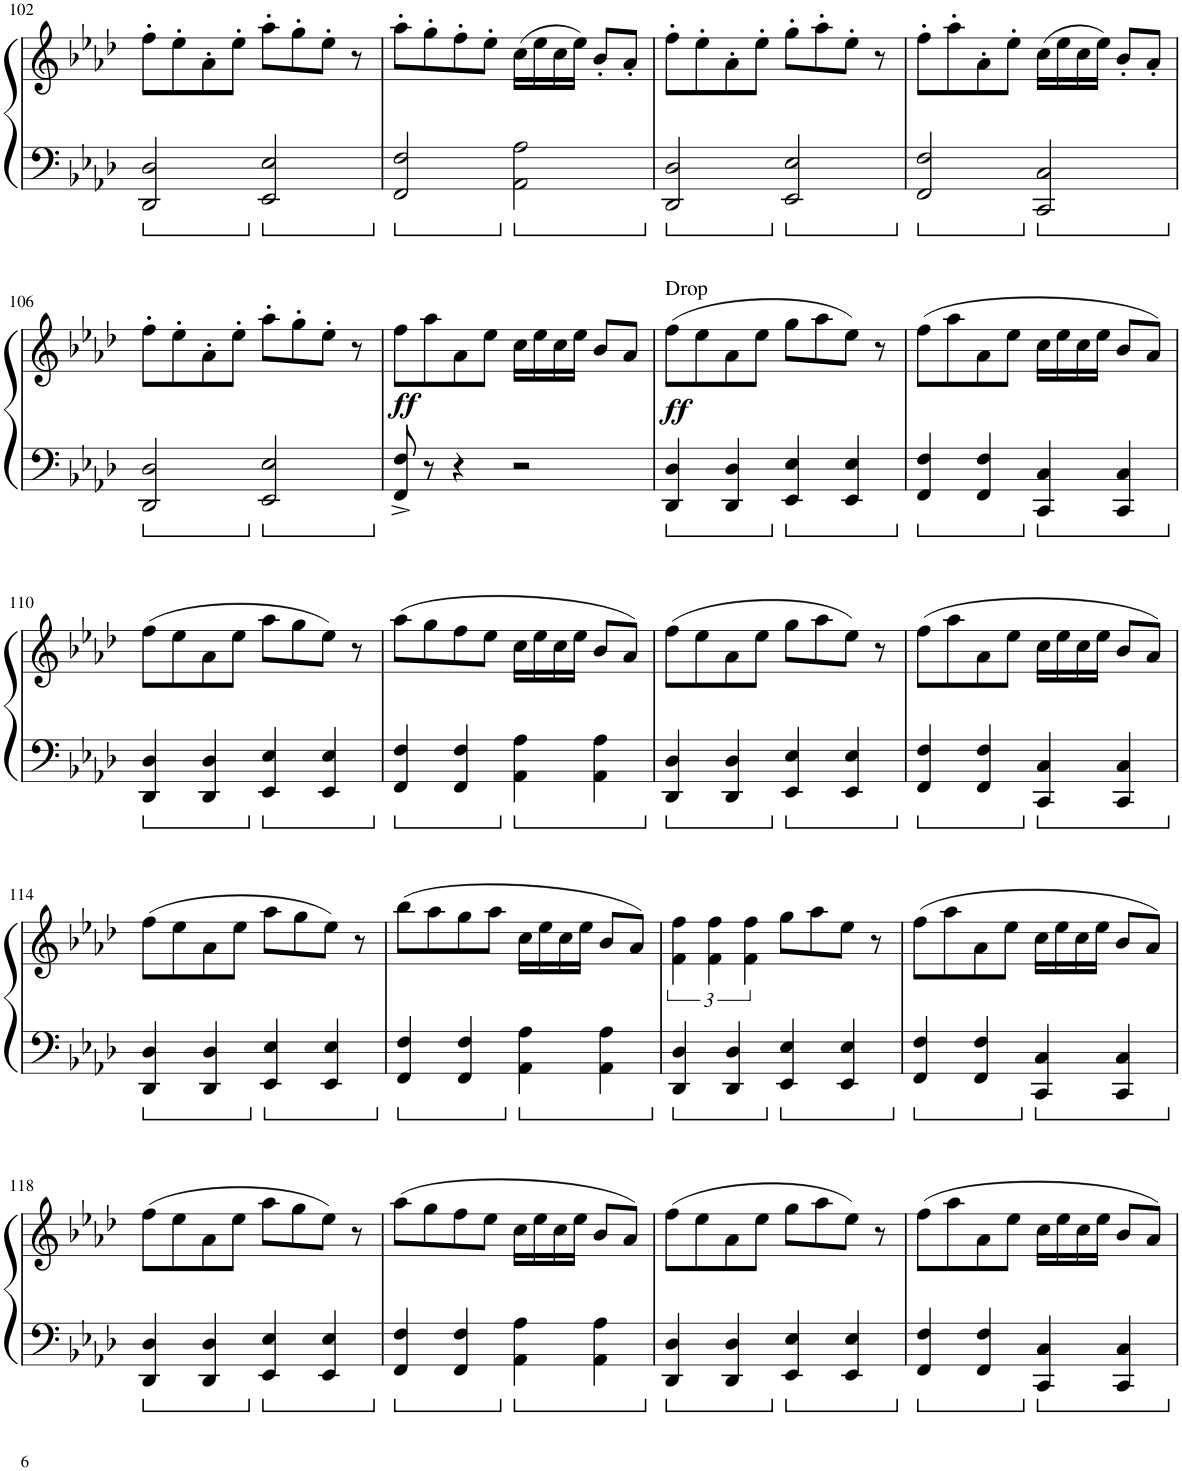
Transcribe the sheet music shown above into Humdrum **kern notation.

**kern	**kern	**dynam
*part1	*part1	*part1
*staff2	*staff1	*staff1/2
*I"Piano	*	*
*I'Pno.	*	*
!!LO:PB:g=z
*clefF4	*clefG2	*
*k[b-e-a-d-]	*k[b-e-a-d-]	*
*M4/4	*M4/4	*
=102	=102	=102
2DD-/ 2D-/	8ff'\L	.
.	8ee-'\	.
.	8a-'\	.
.	8ee-'\J	.
2EE-/ 2E-/	8aa-'\L	.
.	8gg'\	.
.	8ee-'\J	.
.	8r	.
=103	=103	=103
2FF/ 2F/	8aa-'\L	.
.	8gg'\	.
.	8ff'\	.
.	8ee-'\J	.
2AA-\ 2A-\	(16cc\LL	.
.	16ee-\	.
.	16cc\	.
.	16ee-\JJ)	.
.	8b-'/L	.
.	8a-'/J	.
=104	=104	=104
2DD-/ 2D-/	8ff'\L	.
.	8ee-'\	.
.	8a-'\	.
.	8ee-'\J	.
2EE-/ 2E-/	8gg'\L	.
.	8aa-'\	.
.	8ee-'\J	.
.	8r	.
=105	=105	=105
2FF/ 2F/	8ff'\L	.
.	8aa-'\	.
.	8a-'\	.
.	8ee-'\J	.
2CC/ 2C/	(16cc\LL	.
.	16ee-\	.
.	16cc\	.
.	16ee-\JJ)	.
.	8b-'/L	.
.	8a-'/J	.
!!LO:LB:g=z
=106	=106	=106
2DD-/ 2D-/	8ff'\L	.
.	8ee-'\	.
.	8a-'\	.
.	8ee-'\J	.
2EE-/ 2E-/	8aa-'\L	.
.	8gg'\	.
.	8ee-'\J	.
.	8r	.
=107	=107	=107
!	!	!LO:DY:b
8FF/^ 8F/^	8ff\L	ff
8r	8aa-\	.
4r	8a-\	.
.	8ee-\J	.
2r	16cc\LL	.
.	16ee-\	.
.	16cc\	.
.	16ee-\JJ	.
.	8b-/L	.
.	8a-/J	.
=108	=108	=108
!	!LO:TX:a:t=Drop	!
!	!	!LO:DY:b
4DD-/ 4D-/	(8ff\L	ff
.	8ee-\	.
4DD-/ 4D-/	8a-\	.
.	8ee-\J	.
4EE-/ 4E-/	8gg\L	.
.	8aa-\	.
4EE-/ 4E-/	8ee-\J)	.
.	8r	.
=109	=109	=109
4FF/ 4F/	(8ff\L	.
.	8aa-\	.
4FF/ 4F/	8a-\	.
.	8ee-\J	.
4CC/ 4C/	16cc\LL	.
.	16ee-\	.
.	16cc\	.
.	16ee-\JJ	.
4CC/ 4C/	8b-/L	.
.	8a-/J)	.
!!LO:LB:g=z
=110	=110	=110
4DD-/ 4D-/	(8ff\L	.
.	8ee-\	.
4DD-/ 4D-/	8a-\	.
.	8ee-\J	.
4EE-/ 4E-/	8aa-\L	.
.	8gg\	.
4EE-/ 4E-/	8ee-\J)	.
.	8r	.
=111	=111	=111
4FF/ 4F/	(8aa-\L	.
.	8gg\	.
4FF/ 4F/	8ff\	.
.	8ee-\J	.
4AA-\ 4A-\	16cc\LL	.
.	16ee-\	.
.	16cc\	.
.	16ee-\JJ	.
4AA-\ 4A-\	8b-/L	.
.	8a-/J)	.
=112	=112	=112
4DD-/ 4D-/	(8ff\L	.
.	8ee-\	.
4DD-/ 4D-/	8a-\	.
.	8ee-\J	.
4EE-/ 4E-/	8gg\L	.
.	8aa-\	.
4EE-/ 4E-/	8ee-\J)	.
.	8r	.
=113	=113	=113
4FF/ 4F/	(8ff\L	.
.	8aa-\	.
4FF/ 4F/	8a-\	.
.	8ee-\J	.
4CC/ 4C/	16cc\LL	.
.	16ee-\	.
.	16cc\	.
.	16ee-\JJ	.
4CC/ 4C/	8b-/L	.
.	8a-/J)	.
!!LO:LB:g=z
=114	=114	=114
4DD-/ 4D-/	(8ff\L	.
.	8ee-\	.
4DD-/ 4D-/	8a-\	.
.	8ee-\J	.
4EE-/ 4E-/	8aa-\L	.
.	8gg\	.
4EE-/ 4E-/	8ee-\J)	.
.	8r	.
=115	=115	=115
4FF/ 4F/	(8bb-\L	.
.	8aa-\	.
4FF/ 4F/	8gg\	.
.	8aa-\J	.
4AA-\ 4A-\	16cc\LL	.
.	16ee-\	.
.	16cc\	.
.	16ee-\JJ	.
4AA-\ 4A-\	8b-/L	.
.	8a-/J)	.
=116	=116	=116
4DD-/ 4D-/	6f\ 6ff\	.
.	6f\ 6ff\	.
4DD-/ 4D-/	.	.
.	6f\ 6ff\	.
4EE-/ 4E-/	8gg\L	.
.	8aa-\	.
4EE-/ 4E-/	8ee-\J	.
.	8r	.
=117	=117	=117
4FF/ 4F/	(8ff\L	.
.	8aa-\	.
4FF/ 4F/	8a-\	.
.	8ee-\J	.
4CC/ 4C/	16cc\LL	.
.	16ee-\	.
.	16cc\	.
.	16ee-\JJ	.
4CC/ 4C/	8b-/L	.
.	8a-/J)	.
!!LO:LB:g=z
=118	=118	=118
4DD-/ 4D-/	(8ff\L	.
.	8ee-\	.
4DD-/ 4D-/	8a-\	.
.	8ee-\J	.
4EE-/ 4E-/	8aa-\L	.
.	8gg\	.
4EE-/ 4E-/	8ee-\J)	.
.	8r	.
=119	=119	=119
4FF/ 4F/	(8aa-\L	.
.	8gg\	.
4FF/ 4F/	8ff\	.
.	8ee-\J	.
4AA-\ 4A-\	16cc\LL	.
.	16ee-\	.
.	16cc\	.
.	16ee-\JJ	.
4AA-\ 4A-\	8b-/L	.
.	8a-/J)	.
=120	=120	=120
4DD-/ 4D-/	(8ff\L	.
.	8ee-\	.
4DD-/ 4D-/	8a-\	.
.	8ee-\J	.
4EE-/ 4E-/	8gg\L	.
.	8aa-\	.
4EE-/ 4E-/	8ee-\J)	.
.	8r	.
=121	=121	=121
4FF/ 4F/	(8ff\L	.
.	8aa-\	.
4FF/ 4F/	8a-\	.
.	8ee-\J	.
4CC/ 4C/	16cc\LL	.
.	16ee-\	.
.	16cc\	.
.	16ee-\JJ	.
4CC/ 4C/	8b-/L	.
.	8a-/J)	.
=	=	=
*-	*-	*-
